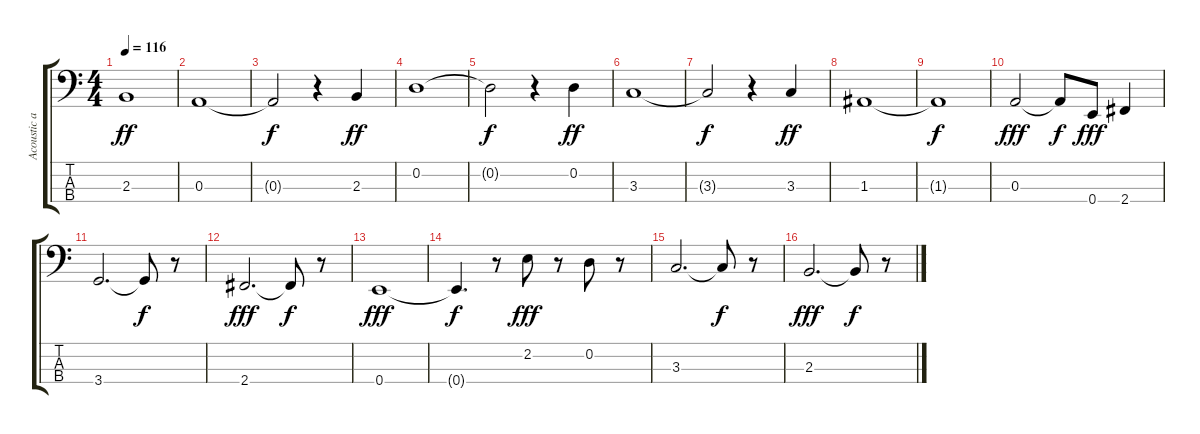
\track ("Acoustic and Electric Basses" "Acoustic a") {instrument fretlessbass}
\staff {score tabs}
\tuning (G2 D2 A1 E1) {hide}
\ts (4 4)
\tempo 116
\clef f4
\ks c
2.3.1{dy ff} |
0.3.1 |
0.3{t}.2{dy f} r.4 2.3.4{dy ff} |
0.2.1 |
0.2{t}.2{dy f} r.4 0.2.4{dy ff} |
3.3.1 |
3.3{t}.2{dy f} r.4 3.3.4{dy ff} |
1.3.1 |
1.3{t}.1{dy f} |
0.3.2{dy fff} 0.3{t}.8{dy f} 0.4.8{dy fff} 2.4.4 |
3.4.2{d} 3.4{t}.8{dy f} r.8 |
2.4.2{d dy fff} 2.4{t}.8{dy f} r.8 |
0.4.1{dy fff} |
0.4{t}.4{d dy f} r.8 2.2.8{dy fff} r.8 0.2.8 r.8 |
3.3.2{d} 3.3{t}.8{dy f} r.8 |
2.3.2{d dy fff} 2.3{t}.8{dy f} r.8
